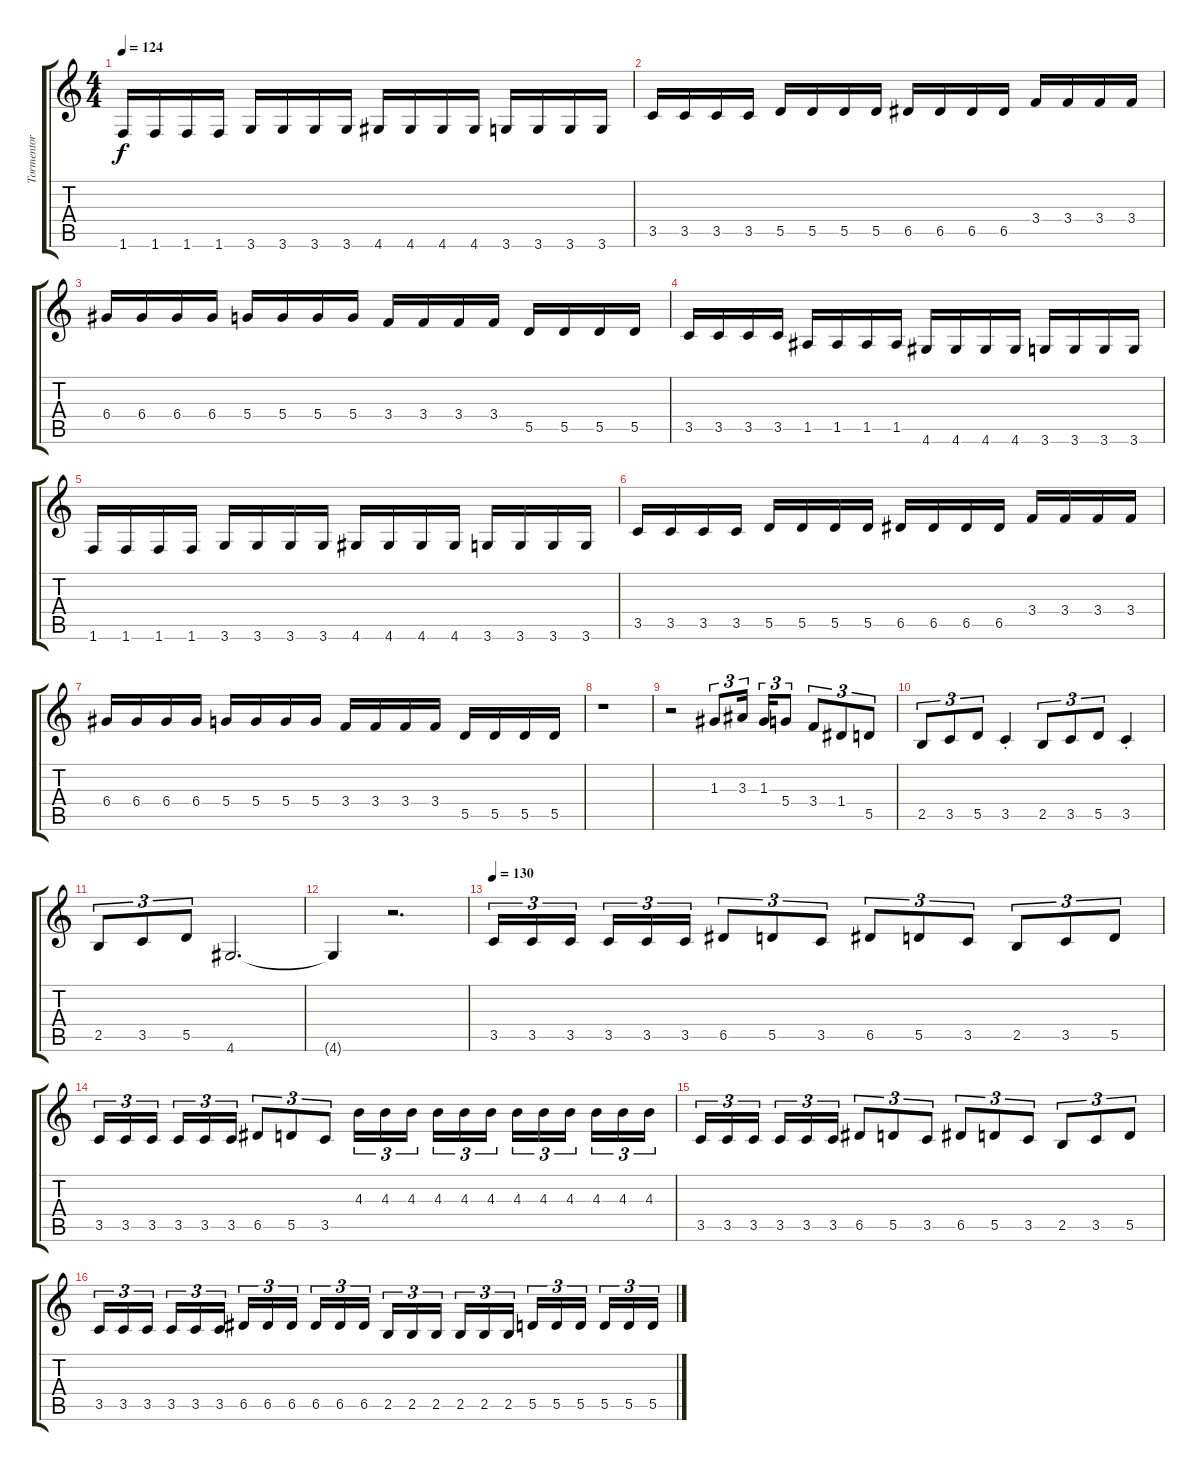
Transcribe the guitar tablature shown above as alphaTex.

\track ("Tormentor" "Tormentor") {instrument distortionguitar}
\staff {score tabs}
\tuning (E4 B3 G3 D3 A2 E2) {hide}
\ts (4 4)
\tempo 124
\clef g2
\ks c
1.6.16{dy f} 1.6.16 1.6.16 1.6.16 3.6.16 3.6.16 3.6.16 3.6.16 4.6.16 4.6.16 4.6.16 4.6.16 3.6.16 3.6.16 3.6.16 3.6.16 |
3.5.16 3.5.16 3.5.16 3.5.16 5.5.16 5.5.16 5.5.16 5.5.16 6.5.16 6.5.16 6.5.16 6.5.16 3.4.16 3.4.16 3.4.16 3.4.16 |
6.4.16 6.4.16 6.4.16 6.4.16 5.4.16 5.4.16 5.4.16 5.4.16 3.4.16 3.4.16 3.4.16 3.4.16 5.5.16 5.5.16 5.5.16 5.5.16 |
3.5.16 3.5.16 3.5.16 3.5.16 1.5.16 1.5.16 1.5.16 1.5.16 4.6.16 4.6.16 4.6.16 4.6.16 3.6.16 3.6.16 3.6.16 3.6.16 |
1.6.16 1.6.16 1.6.16 1.6.16 3.6.16 3.6.16 3.6.16 3.6.16 4.6.16 4.6.16 4.6.16 4.6.16 3.6.16 3.6.16 3.6.16 3.6.16 |
3.5.16 3.5.16 3.5.16 3.5.16 5.5.16 5.5.16 5.5.16 5.5.16 6.5.16 6.5.16 6.5.16 6.5.16 3.4.16 3.4.16 3.4.16 3.4.16 |
6.4.16 6.4.16 6.4.16 6.4.16 5.4.16 5.4.16 5.4.16 5.4.16 3.4.16 3.4.16 3.4.16 3.4.16 5.5.16 5.5.16 5.5.16 5.5.16 |
r.1 |
r.2 1.3.8{tu (3 2)} 3.3.16{tu (3 2) beam splitsecondary} 1.3.16{tu (3 2)} 5.4.8{tu (3 2)} 3.4.8{tu (3 2)} 1.4.8{tu (3 2)} 5.5.8{tu (3 2)} |
2.5.8{tu (3 2)} 3.5.8{tu (3 2)} 5.5.8{tu (3 2)} 3.5{st}.4 2.5.8{tu (3 2)} 3.5.8{tu (3 2)} 5.5.8{tu (3 2)} 3.5{st}.4 |
2.5.8{tu (3 2)} 3.5.8{tu (3 2)} 5.5.8{tu (3 2)} 4.6.2{d} |
4.6{t}.4 r.2{d} |
\tempo 130
3.5.16{tu (3 2)} 3.5.16{tu (3 2)} 3.5.16{tu (3 2) beam splitsecondary} 3.5.16{tu (3 2)} 3.5.16{tu (3 2)} 3.5.16{tu (3 2)} 6.5.8{tu (3 2)} 5.5.8{tu (3 2)} 3.5.8{tu (3 2)} 6.5.8{tu (3 2)} 5.5.8{tu (3 2)} 3.5.8{tu (3 2)} 2.5.8{tu (3 2)} 3.5.8{tu (3 2)} 5.5.8{tu (3 2)} |
3.5.16{tu (3 2)} 3.5.16{tu (3 2)} 3.5.16{tu (3 2) beam splitsecondary} 3.5.16{tu (3 2)} 3.5.16{tu (3 2)} 3.5.16{tu (3 2)} 6.5.8{tu (3 2)} 5.5.8{tu (3 2)} 3.5.8{tu (3 2)} 4.3.16{tu (3 2)} 4.3.16{tu (3 2)} 4.3.16{tu (3 2) beam splitsecondary} 4.3.16{tu (3 2)} 4.3.16{tu (3 2)} 4.3.16{tu (3 2)} 4.3.16{tu (3 2)} 4.3.16{tu (3 2)} 4.3.16{tu (3 2) beam splitsecondary} 4.3.16{tu (3 2)} 4.3.16{tu (3 2)} 4.3.16{tu (3 2)} |
3.5.16{tu (3 2)} 3.5.16{tu (3 2)} 3.5.16{tu (3 2) beam splitsecondary} 3.5.16{tu (3 2)} 3.5.16{tu (3 2)} 3.5.16{tu (3 2)} 6.5.8{tu (3 2)} 5.5.8{tu (3 2)} 3.5.8{tu (3 2)} 6.5.8{tu (3 2)} 5.5.8{tu (3 2)} 3.5.8{tu (3 2)} 2.5.8{tu (3 2)} 3.5.8{tu (3 2)} 5.5.8{tu (3 2)} |
3.5.16{tu (3 2)} 3.5.16{tu (3 2)} 3.5.16{tu (3 2) beam splitsecondary} 3.5.16{tu (3 2)} 3.5.16{tu (3 2)} 3.5.16{tu (3 2)} 6.5.16{tu (3 2)} 6.5.16{tu (3 2)} 6.5.16{tu (3 2) beam splitsecondary} 6.5.16{tu (3 2)} 6.5.16{tu (3 2)} 6.5.16{tu (3 2)} 2.5.16{tu (3 2)} 2.5.16{tu (3 2)} 2.5.16{tu (3 2) beam splitsecondary} 2.5.16{tu (3 2)} 2.5.16{tu (3 2)} 2.5.16{tu (3 2)} 5.5.16{tu (3 2)} 5.5.16{tu (3 2)} 5.5.16{tu (3 2) beam splitsecondary} 5.5.16{tu (3 2)} 5.5.16{tu (3 2)} 5.5.16{tu (3 2)}
